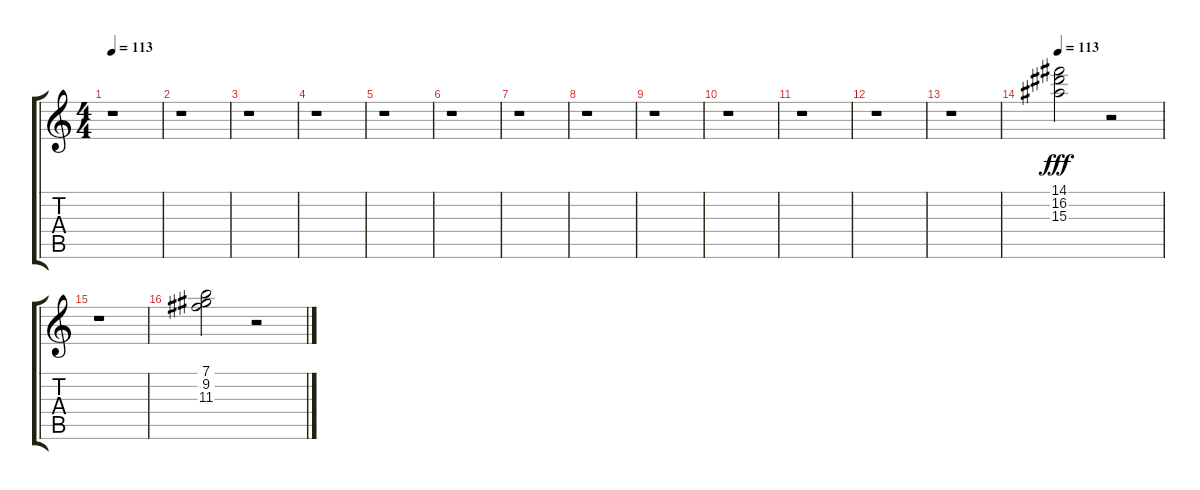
\track "" {instrument electricbassfinger}
\staff {score tabs}
\tuning (E4 B3 G3 D3 A2 E2) {hide}
\ts (4 4)
\tempo 113
\clef g2
\ks c
r.1{dy f} |
r.1 |
r.1 |
r.1 |
r.1 |
r.1 |
r.1 |
r.1 |
r.1 |
r.1 |
r.1 |
r.1 |
r.1 |
\tempo 113
(14.1 16.2 15.3).2{dy fff} r.2 |
r.1 |
(7.1 9.2 11.3).2 r.2
